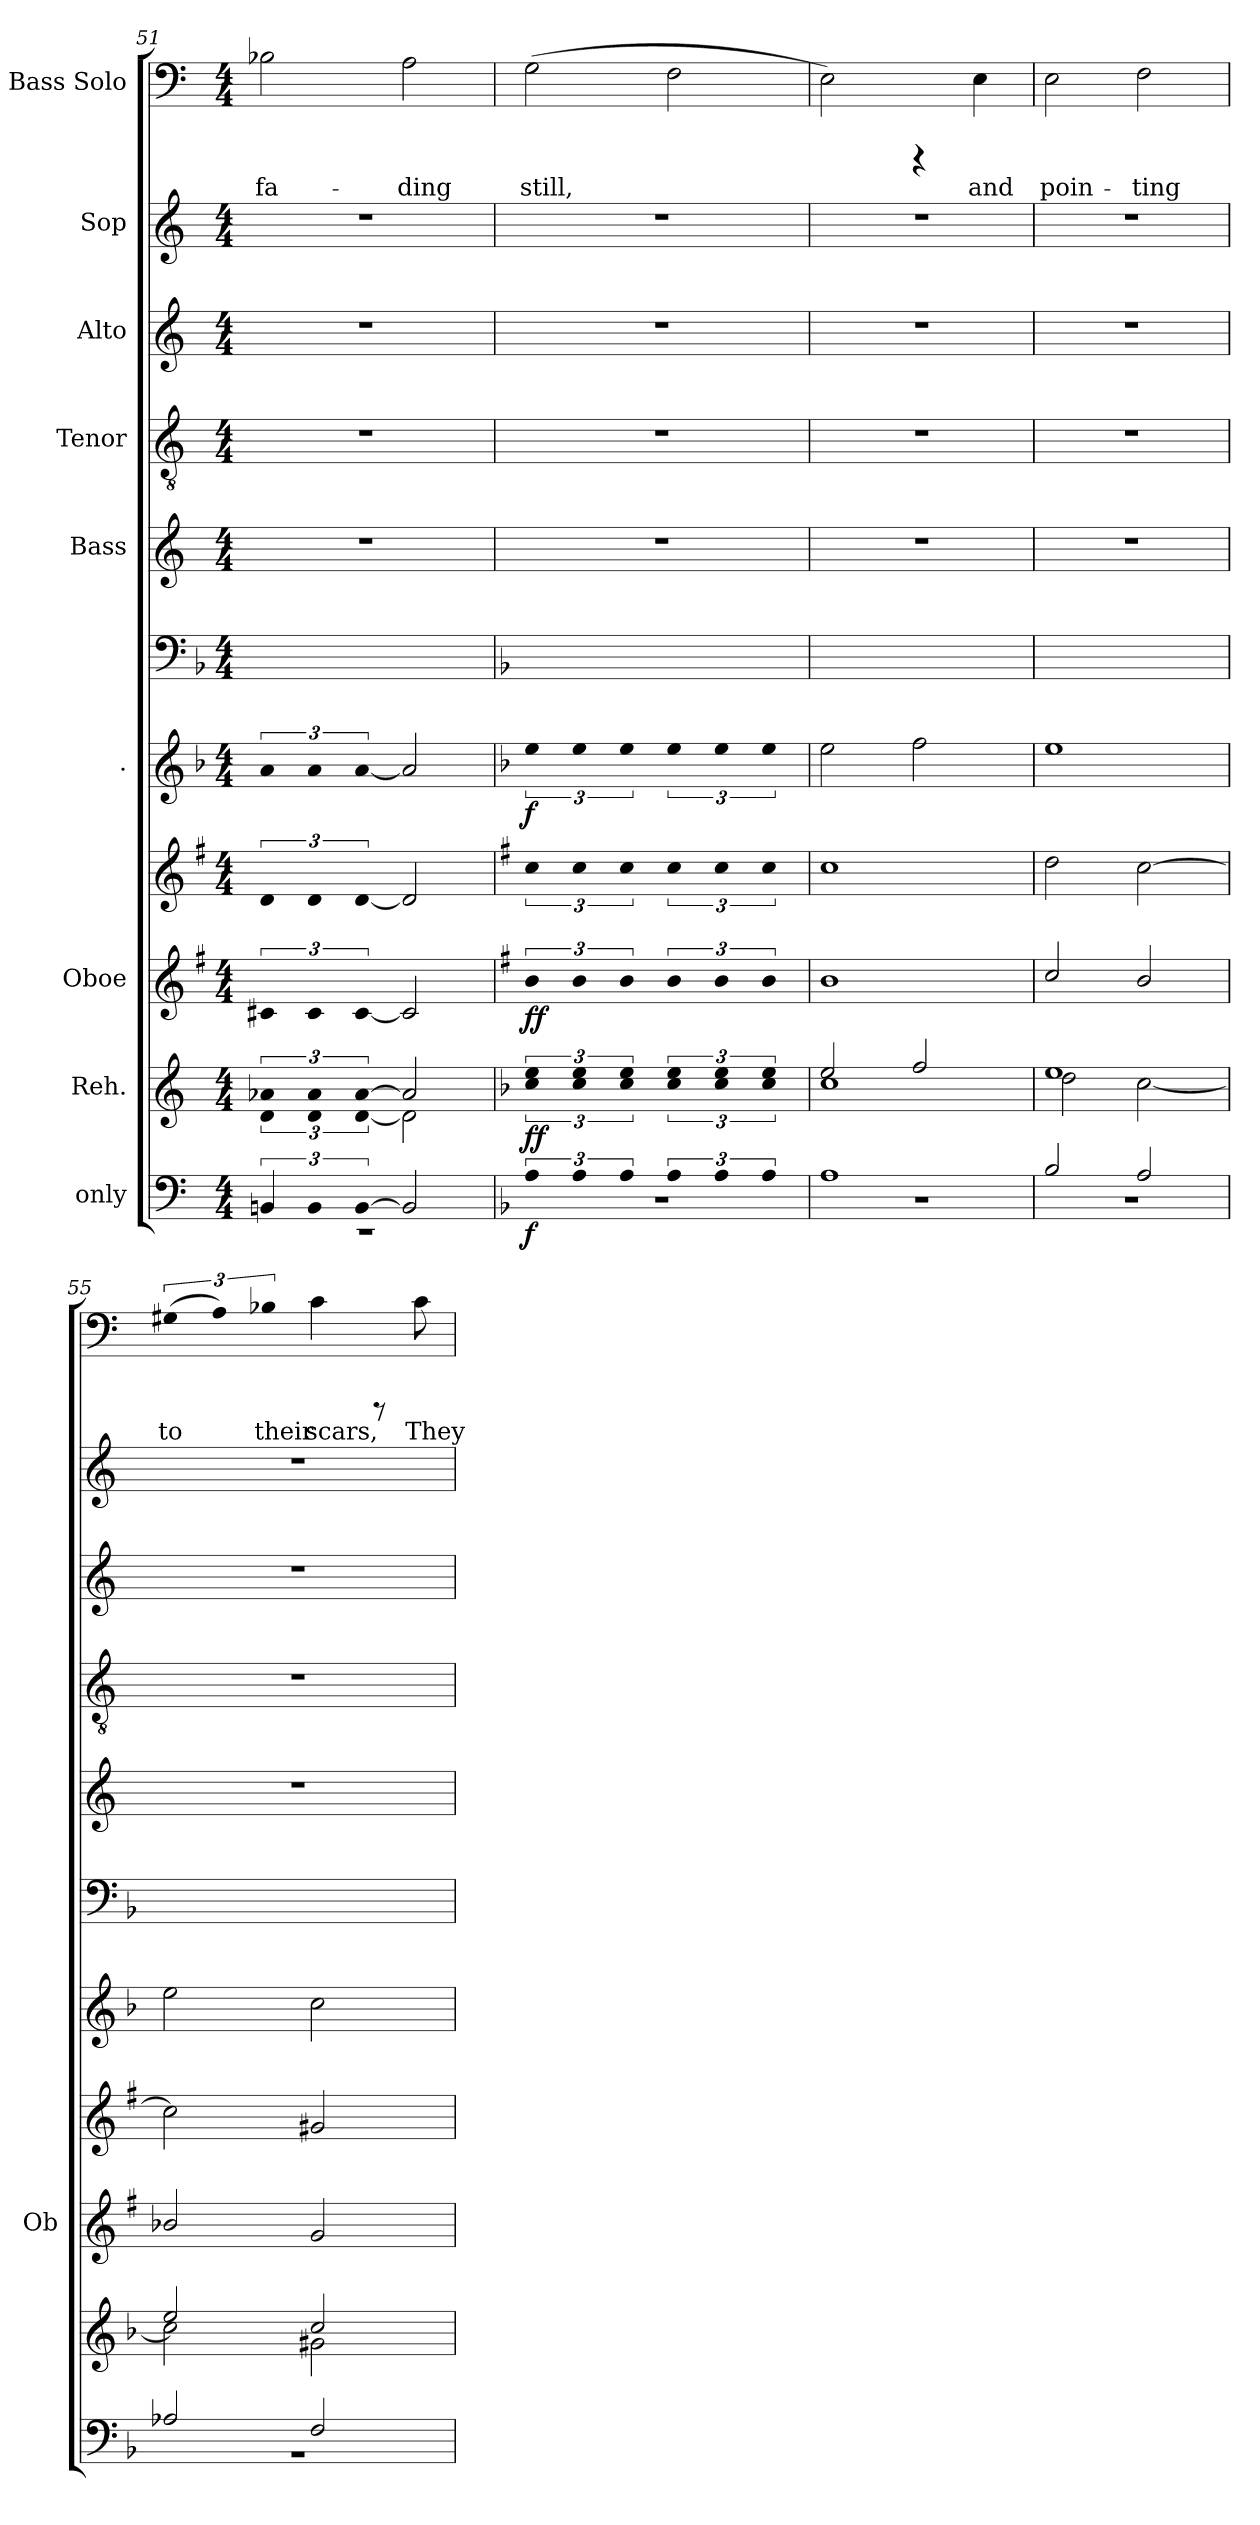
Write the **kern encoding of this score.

**kern	**dynam	**kern	**dynam	**kern	**kern	**dynam	**kern	**kern	**dynam	**kern	**kern	**kern	**kern	**kern	**text
*part9	*part9	*part8	*part8	*part7	*part7	*part7	*part6	*part6	*part6	*part5	*part4	*part3	*part2	*part1	*part1
*staff11	*staff11	*staff10	*staff10	*staff9	*staff8	*staff8/9	*staff7	*staff6	*staff6/7	*staff5	*staff4	*staff3	*staff2	*staff1	*staff1
*I"only	*	*I"Reh.	*	*I"Oboe	*	*	*I".	*	*	*I"Bass	*I"Tenor	*I"Alto	*I"Sop	*I"Bass Solo	*
*	*	*	*	*I'Ob	*	*	*	*	*	*	*	*	*	*	*
*clefF4	*	*clefG2	*	*clefG2	*clefG2	*	*clefG2	*clefF4	*	*clefG2	*clefGv2	*clefG2	*clefG2	*clefF4	*
*k[]	*	*k[]	*	*k[f#]	*k[f#]	*	*k[b-]	*k[b-]	*	*k[]	*k[]	*k[]	*k[]	*k[]	*
*C:	*	*C:	*	*G:	*G:	*	*F:	*F:	*	*C:	*C:	*C:	*C:	*C:	*
*M4/4	*	*M4/4	*	*M4/4	*M4/4	*	*M4/4	*M4/4	*	*M4/4	*M4/4	*M4/4	*M4/4	*M4/4	*
=51	=51	=51	=51	=51	=51	=51	=51	=51	=51	=51	=51	=51	=51	=51	=51
*	*	*^	*	*	*	*	*	*	*	*	*	*	*	*	*
!LO:N:vis=4	!	!LO:N:vis=4	!LO:N:vis=4	!	!LO:N:vis=4	!LO:N:vis=4	!	!LO:N:vis=4	!	!	!	!	!	!	!	!LO:LY:b:cj
*^	*	*	*	*	*	*	*	*	*	*	*	*	*	*	*	*
6BBn/	1r	.	6a-/	6d\	.	6c#X/	6d/	.	6a/	1ryy	.	1r	1r	1r	1r	2B-\	fa-
!LO:N:vis=4	!	!	!LO:N:vis=4	!LO:N:vis=4	!	!LO:N:vis=4	!LO:N:vis=4	!	!LO:N:vis=4	!	!	!	!	!	!	!	!
6BB/	.	.	6a-/	6d\	.	6c#/	6d/	.	6a/	.	.	.	.	.	.	.	.
!LO:N:vis=4	!	!	!LO:N:vis=4	!LO:N:vis=4	!	!LO:N:vis=4	!LO:N:vis=4	!	!LO:N:vis=4	!	!	!	!	!	!	!	!
[<6BB/	.	.	[<6a-/	[>6d\	.	[<6c#/	[<6d/	.	[<6a/	.	.	.	.	.	.	.	.
!	!	!	!	!	!	!	!	!	!	!	!	!	!	!	!	!	!LO:LY:b:cj
2BB/]	.	.	2a-/]	2d\]	.	2c#/]	2d/]	.	2a/]	.	.	.	.	.	.	2A\	-ding
!!LO:LB:g=z
=52	=52	=52	=52	=52	=52	=52	=52	=52	=52	=52	=52	=52	=52	=52	=52	=52	=52
*k[b-]	*	*	*k[b-]	*	*	*	*	*	*	*	*	*	*	*	*	*	*
*F:	*	*	*F:	*	*	*	*	*	*	*	*	*	*	*	*	*	*
!LO:N:vis=4	!	!LO:DY:b	!LO:N:vis=4	!LO:N:vis=4	!LO:DY:b	!LO:N:vis=4	!LO:N:vis=4	!	!LO:N:vis=4	!	!	!	!	!	!	!	!LO:LY:b:cj
!	!	!	!	!	!LO:DY:n=1:b	!	!	!LO:DY:b=2	!	!	!	!	!	!	!	!	!
!	!	!	!	!	!	!	!	!LO:DY:n=1:b	!	!	!LO:DY:b=2	!	!	!	!	!	!
6A/	1r	f	6ee/	6cc\	f f	6b/	6cc\	f f	6ee\	1ryy	f	1r	1r	1r	1r	(>2G\	still,
!LO:N:vis=4	!	!	!LO:N:vis=4	!LO:N:vis=4	!	!LO:N:vis=4	!LO:N:vis=4	!	!LO:N:vis=4	!	!	!	!	!	!	!	!
6A/	.	.	6ee/	6cc\	.	6b/	6cc\	.	6ee\	.	.	.	.	.	.	.	.
!LO:N:vis=4	!	!	!LO:N:vis=4	!LO:N:vis=4	!	!LO:N:vis=4	!LO:N:vis=4	!	!LO:N:vis=4	!	!	!	!	!	!	!	!
6A/	.	.	6ee/	6cc\	.	6b/	6cc\	.	6ee\	.	.	.	.	.	.	.	.
!LO:N:vis=4	!	!	!LO:N:vis=4	!LO:N:vis=4	!	!LO:N:vis=4	!LO:N:vis=4	!	!LO:N:vis=4	!	!	!	!	!	!	!	!LO:LY:b:cj
6A/	.	.	6ee/	6cc\	.	6b/	6cc\	.	6ee\	.	.	.	.	.	.	2F\	.
!LO:N:vis=4	!	!	!LO:N:vis=4	!LO:N:vis=4	!	!LO:N:vis=4	!LO:N:vis=4	!	!LO:N:vis=4	!	!	!	!	!	!	!	!
6A/	.	.	6ee/	6cc\	.	6b/	6cc\	.	6ee\	.	.	.	.	.	.	.	.
!LO:N:vis=4	!	!	!LO:N:vis=4	!LO:N:vis=4	!	!LO:N:vis=4	!LO:N:vis=4	!	!LO:N:vis=4	!	!	!	!	!	!	!	!
6A/	.	.	6ee/	6cc\	.	6b/	6cc\	.	6ee\	.	.	.	.	.	.	.	.
=53	=53	=53	=53	=53	=53	=53	=53	=53	=53	=53	=53	=53	=53	=53	=53	=53	=53
!	!	!	!	!	!	!	!	!	!	!	!	!	!	!	!	!	!LO:LY:b:cj
1A	1r	.	2ee/	1cc	.	1b	1cc	.	2ee\	1ryy	.	1r	1r	1r	1r	2E\)	.
.	.	.	2ff/	.	.	.	.	.	2ff\	.	.	.	.	.	.	4rCCC	.
!	!	!	!	!	!	!	!	!	!	!	!	!	!	!	!	!	!LO:LY:b:cj
.	.	.	.	.	.	.	.	.	.	.	.	.	.	.	.	4E\	and
=54	=54	=54	=54	=54	=54	=54	=54	=54	=54	=54	=54	=54	=54	=54	=54	=54	=54
!	!	!	!	!	!	!	!	!	!	!	!	!	!	!	!	!	!LO:LY:b:cj
2B-/	1r	.	1ee	2dd\	.	2cc/	2dd\	.	1ee	1ryy	.	1r	1r	1r	1r	2E\	poin-
!	!	!	!	!	!	!	!	!	!	!	!	!	!	!	!	!	!LO:LY:b:cj
2A/	.	.	.	[>2cc\	.	2b/	[>2cc\	.	.	.	.	.	.	.	.	2F\	-ting
=55	=55	=55	=55	=55	=55	=55	=55	=55	=55	=55	=55	=55	=55	=55	=55	=55	=55
!	!	!	!	!	!	!	!	!	!	!	!	!	!	!	!	!LO:N:vis=4	!LO:LY:b:cj
2A-X/	1r	.	2ee/	2cc\]	.	2b-X/	2cc\]	.	2ee\	1ryy	.	1r	1r	1r	1r	(>6G#X\	to
!	!	!	!	!	!	!	!	!	!	!	!	!	!	!	!	!LO:N:vis=4	!LO:LY:b:cj
.	.	.	.	.	.	.	.	.	.	.	.	.	.	.	.	6A\)	.
!	!	!	!	!	!	!	!	!	!	!	!	!	!	!	!	!LO:N:vis=4	!LO:LY:b:cj
.	.	.	.	.	.	.	.	.	.	.	.	.	.	.	.	6B-\	their
!	!	!	!	!	!	!	!	!	!	!	!	!	!	!	!	!	!LO:LY:b:cj
2F/	.	.	2cc/	2g#X\	.	2g/	2g#X/	.	2cc\	.	.	.	.	.	.	4c\	scars,
.	.	.	.	.	.	.	.	.	.	.	.	.	.	.	.	8rCCC	.
!	!	!	!	!	!	!	!	!	!	!	!	!	!	!	!	!	!LO:LY:b:cj
.	.	.	.	.	.	.	.	.	.	.	.	.	.	.	.	8c\	They
*v	*v	*	*	*	*	*	*	*	*	*	*	*	*	*	*	*	*
*	*	*v	*v	*	*	*	*	*	*	*	*	*	*	*	*	*
=	=	=	=	=	=	=	=	=	=	=	=	=	=	=	=
*-	*-	*-	*-	*-	*-	*-	*-	*-	*-	*-	*-	*-	*-	*-	*-
